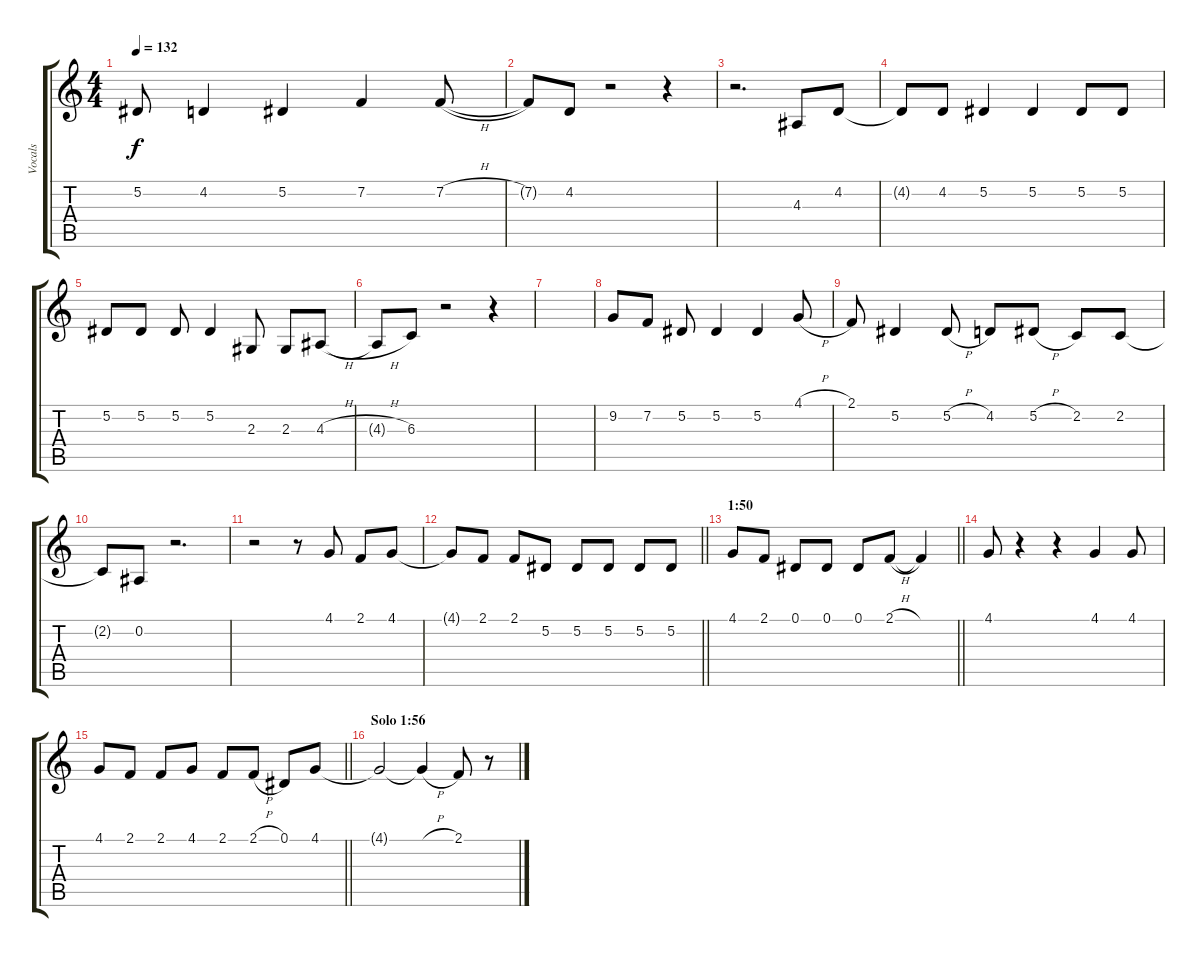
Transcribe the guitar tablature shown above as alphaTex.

\track ("Vocals" "Vocals") {instrument tenorsax}
\staff {score tabs}
\tuning (Eb4 Bb3 Gb3 Db3 Ab2 Eb2) {hide}
\ts (4 4)
\tempo 132
\clef g2
\ks c
5.2{t}.8{dy f} 4.2.4 5.2.4 7.2.4 7.2{h}.8 |
7.2{t}.8 4.2.8 r.2 r.4 |
r.2{d} 4.3.8 4.2.8 |
4.2{t}.8 4.2.8 5.2.4 5.2.4 5.2.8 5.2.8 |
5.2.8 5.2.8 5.2.8 5.2.4 2.3.8 2.3.8 4.3{h}.8 |
4.3{h t}.8 6.3.8 r.2 r.4 |
|
9.2.8 7.2.8 5.2.8 5.2.4 5.2.4 4.1{h}.8 |
2.1.8 5.2.4 5.2{h}.8 4.2.8 5.2{h}.8 2.2.8 2.2.8 |
2.2{t}.8 0.2.8 r.2{d} |
r.2 r.8 4.1.8 2.1.8 4.1.8 |
\barLineRight lightlight
4.1{t}.8 2.1.8 2.1.8 5.2.8 5.2.8 5.2.8 5.2.8 5.2.8 |
\section ("" "1:50")
\barLineRight lightlight
4.1.8 2.1.8 0.1.8 0.1.8 0.1.8 2.1{h}.8 2.1{t}.4 |
4.1.8 r.4 r.4 4.1.4 4.1.8 |
\barLineRight lightlight
4.1.8 2.1.8 2.1.8 4.1.8 2.1.8 2.1{h}.8 0.1.8 4.1.8 |
\section ("" "Solo 1:56")
4.1{t}.2 4.1{h t}.4 2.1.8 r.8
